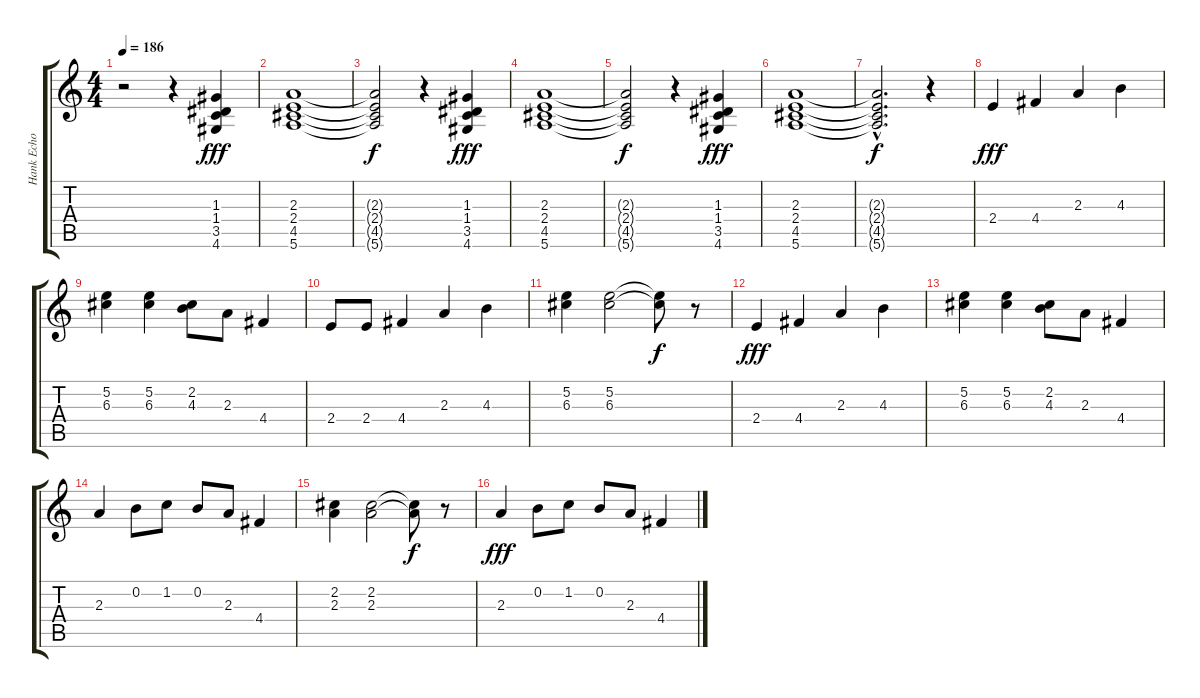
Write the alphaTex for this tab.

\track ("Hank Echo" "Hank Echo") {instrument overdrivenguitar}
\staff {score tabs}
\tuning (E4 B3 G3 D3 A2 E2) {hide}
\ts (4 4)
\tempo 186
\clef g2
\ks c
r.2{dy fff instrument overdrivenguitar} r.4 (1.3 1.4 3.5 4.6).4{volume 14} |
(2.3 2.4 4.5 5.6).1 |
(2.3{t} 2.4{t} 4.5{t} 5.6{t}).2{dy f} r.4 (1.3 1.4 3.5 4.6).4{dy fff} |
(2.3 2.4 4.5 5.6).1 |
(2.3{t} 2.4{t} 4.5{t} 5.6{t}).2{dy f} r.4 (1.3 1.4 3.5 4.6).4{dy fff} |
(2.3 2.4 4.5 5.6).1 |
(2.3{hac t} 2.4{hac t} 4.5{hac t} 5.6{hac t}).2{d dy f} r.4 |
2.4.4{dy fff volume 16 instrument electricguitarjazz} 4.4.4 2.3.4 4.3.4 |
(5.2 6.3).4 (5.2 6.3).4 (2.2 4.3).8 2.3.8 4.4.4 |
2.4.8 2.4.8 4.4.4 2.3.4 4.3.4 |
(5.2 6.3).4 (5.2 6.3).2 (5.2{t} 6.3{t}).8{dy f} r.8 |
2.4.4{dy fff} 4.4.4 2.3.4 4.3.4 |
(5.2 6.3).4 (5.2 6.3).4 (2.2 4.3).8 2.3.8 4.4.4 |
2.3.4 0.2.8 1.2.8 0.2.8 2.3.8 4.4.4 |
(2.2 2.3).4 (2.2 2.3).2 (2.2{t} 2.3{t}).8{dy f} r.8 |
2.3.4{dy fff} 0.2.8 1.2.8 0.2.8 2.3.8 4.4.4
